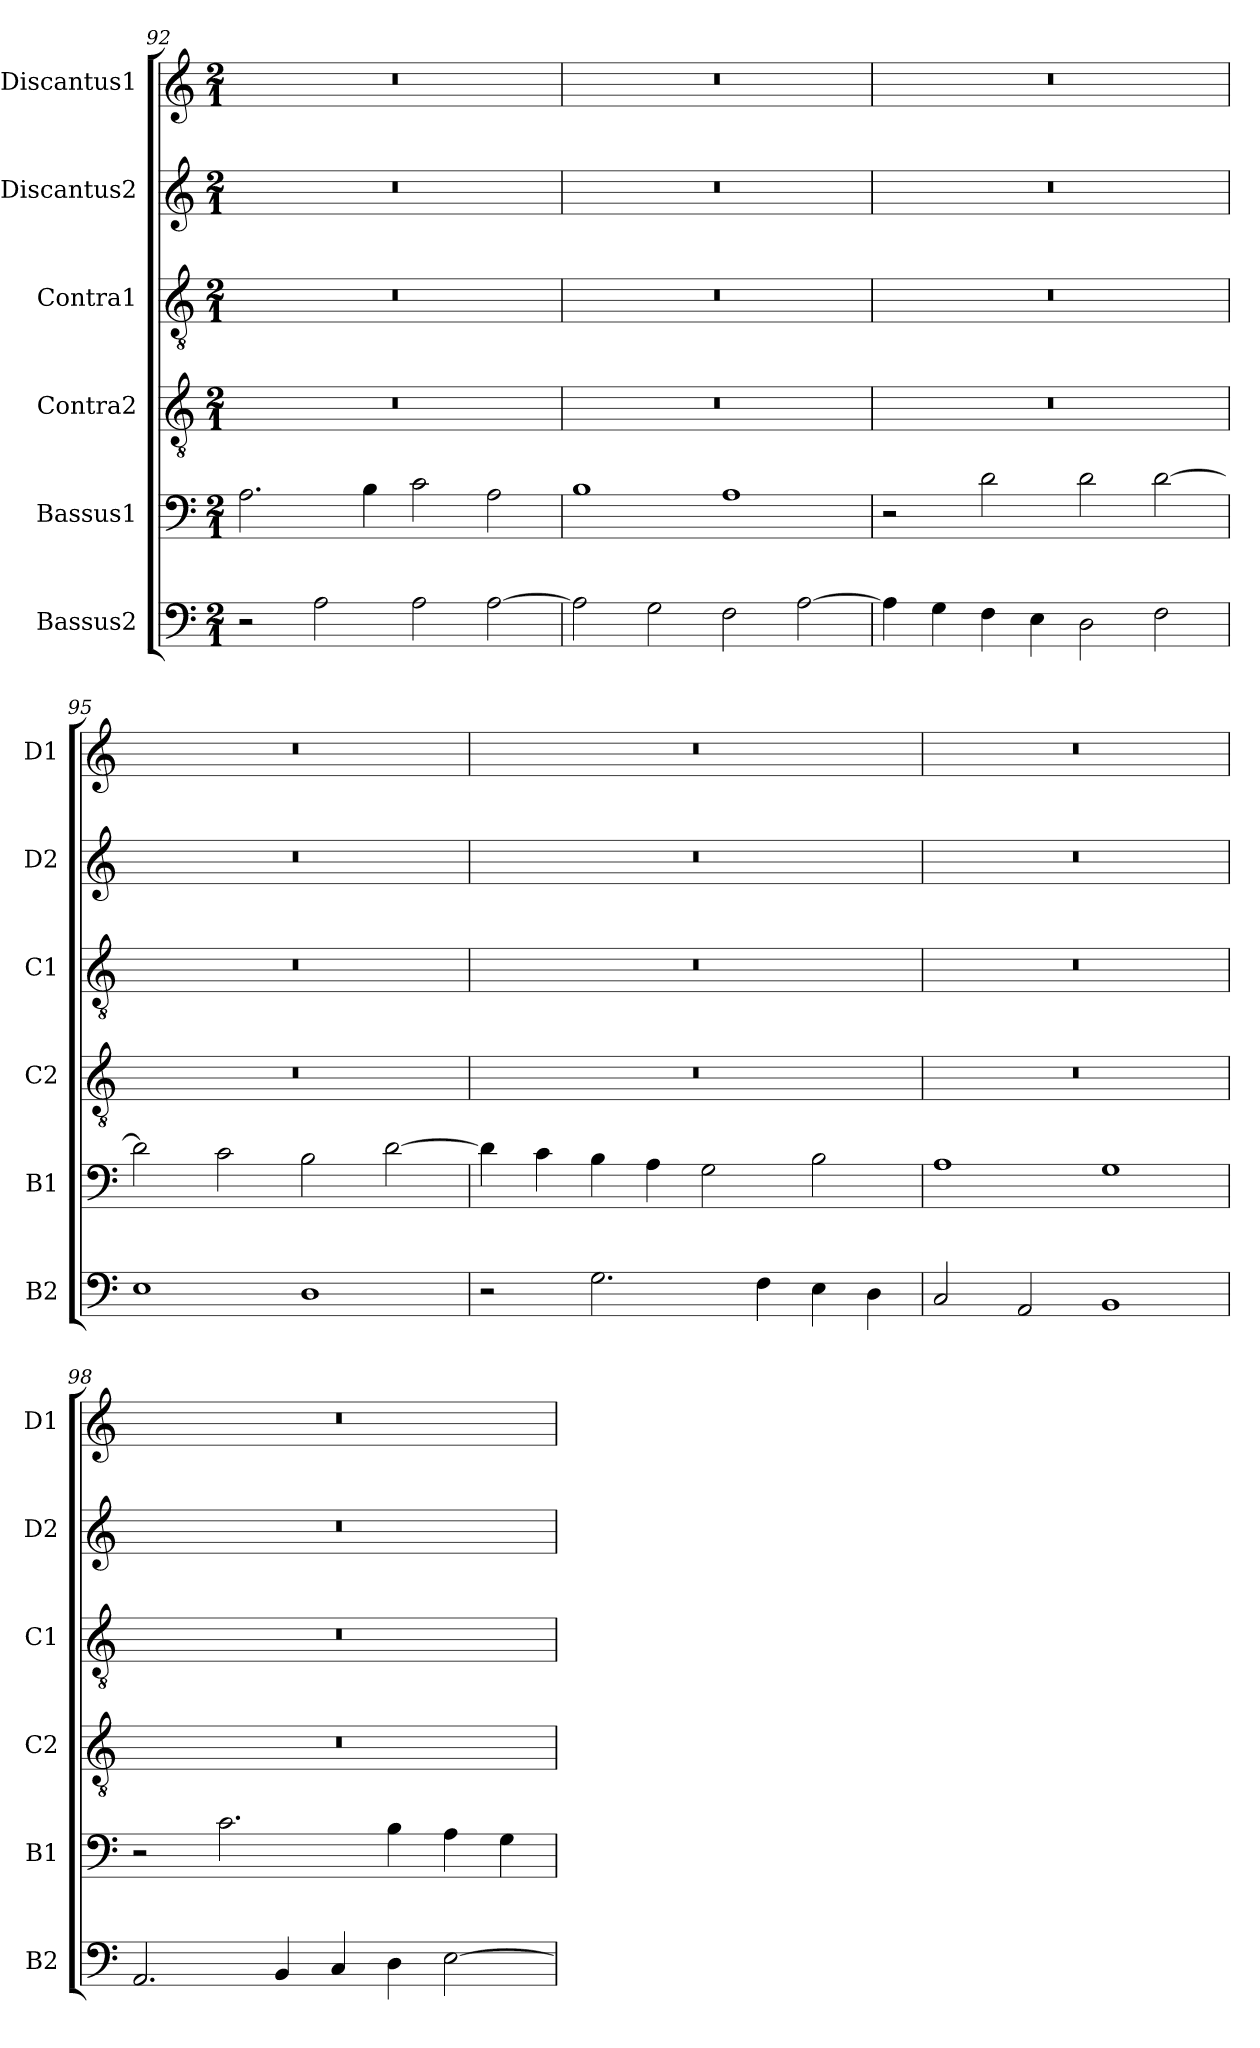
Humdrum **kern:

**kern	**kern	**kern	**kern	**kern	**kern
*part6	*part5	*part4	*part3	*part2	*part1
*staff6	*staff5	*staff4	*staff3	*staff2	*staff1
*I"Bassus2	*I"Bassus1	*I"Contra2	*I"Contra1	*I"Discantus2	*I"Discantus1
*I'B2	*I'B1	*I'C2	*I'C1	*I'D2	*I'D1
*clefF4	*clefF4	*clefGv2	*clefGv2	*clefG2	*clefG2
*k[]	*k[]	*k[]	*k[]	*k[]	*k[]
*M2/1	*M2/1	*M2/1	*M2/1	*M2/1	*M2/1
=92	=92	=92	=92	=92	=92
2r	2.A\	0r	0r	0r	0r
2A\	.	.	.	.	.
.	4B\	.	.	.	.
2A\	2c\	.	.	.	.
[2A\	2A\	.	.	.	.
=93	=93	=93	=93	=93	=93
2A\]	1B	0r	0r	0r	0r
2G\	.	.	.	.	.
2F\	1A	.	.	.	.
[2A\	.	.	.	.	.
=94	=94	=94	=94	=94	=94
4A\]	2r	0r	0r	0r	0r
4G\	.	.	.	.	.
4F\	2d\	.	.	.	.
4E\	.	.	.	.	.
2D\	2d\	.	.	.	.
2F\	[2d\	.	.	.	.
=95	=95	=95	=95	=95	=95
1E	2d\]	0r	0r	0r	0r
.	2c\	.	.	.	.
1D	2B\	.	.	.	.
.	[2d\	.	.	.	.
=96	=96	=96	=96	=96	=96
2r	4d\]	0r	0r	0r	0r
.	4c\	.	.	.	.
2.G\	4B\	.	.	.	.
.	4A\	.	.	.	.
.	2G\	.	.	.	.
4F\	.	.	.	.	.
4E\	2B\	.	.	.	.
4D\	.	.	.	.	.
=97	=97	=97	=97	=97	=97
2C/	1A	0r	0r	0r	0r
2AA/	.	.	.	.	.
1BB	1G	.	.	.	.
=98	=98	=98	=98	=98	=98
2.AA/	2r	0r	0r	0r	0r
.	2.c\	.	.	.	.
4BB/	.	.	.	.	.
4C/	.	.	.	.	.
4D\	4B\	.	.	.	.
[2E\	4A\	.	.	.	.
.	4G\	.	.	.	.
=	=	=	=	=	=
*-	*-	*-	*-	*-	*-
